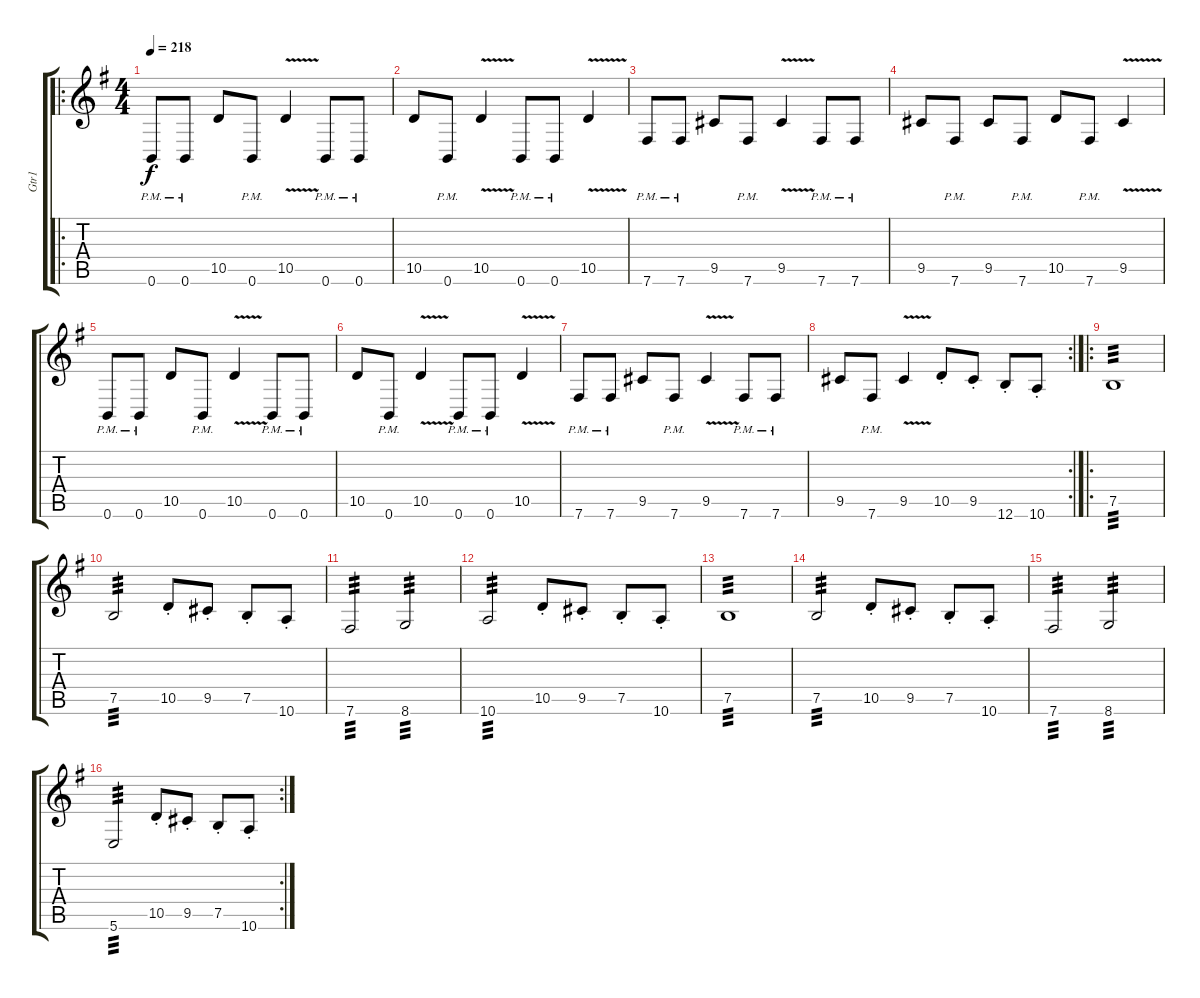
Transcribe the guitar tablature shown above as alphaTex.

\track ("Gtr1" "Gtr1") {instrument overdrivenguitar}
\staff {score tabs}
\tuning (B3 Gb3 D3 A2 E2 B1) {hide}
\ro
\ts (4 4)
\tempo 218
\clef g2
\ks g
0.6{pm}.8{dy f} 0.6{pm}.8 10.5.8 0.6{pm}.8 10.5{v}.4 0.6{pm}.8 0.6{pm}.8 |
10.5.8 0.6{pm}.8 10.5{v}.4 0.6{pm}.8 0.6{pm}.8 10.5{v}.4 |
7.6{pm}.8 7.6{pm}.8 9.5.8 7.6{pm}.8 9.5{v}.4 7.6{pm}.8 7.6{pm}.8 |
9.5.8 7.6{pm}.8 9.5.8 7.6{pm}.8 10.5.8 7.6{pm}.8 9.5{v}.4 |
0.6{pm}.8 0.6{pm}.8 10.5.8 0.6{pm}.8 10.5{v}.4 0.6{pm}.8 0.6{pm}.8 |
10.5.8 0.6{pm}.8 10.5{v}.4 0.6{pm}.8 0.6{pm}.8 10.5{v}.4 |
7.6{pm}.8 7.6{pm}.8 9.5.8 7.6{pm}.8 9.5{v}.4 7.6{pm}.8 7.6{pm}.8 |
\rc 2
9.5.8 7.6{pm}.8 9.5{v}.4 10.5{st}.8 9.5{st}.8 12.6{st}.8 10.6{st}.8 |
\ro
7.5.1{tp 3} |
7.5.2{tp 3} 10.5{st}.8 9.5{st}.8 7.5{st}.8 10.6{st}.8 |
7.6.2{tp 3} 8.6.2{tp 3} |
10.6.2{tp 3} 10.5{st}.8 9.5{st}.8 7.5{st}.8 10.6{st}.8 |
7.5.1{tp 3} |
7.5.2{tp 3} 10.5{st}.8 9.5{st}.8 7.5{st}.8 10.6{st}.8 |
7.6.2{tp 3} 8.6.2{tp 3} |
\rc 2
5.6.2{tp 3} 10.5{st}.8 9.5{st}.8 7.5{st}.8 10.6{st}.8
